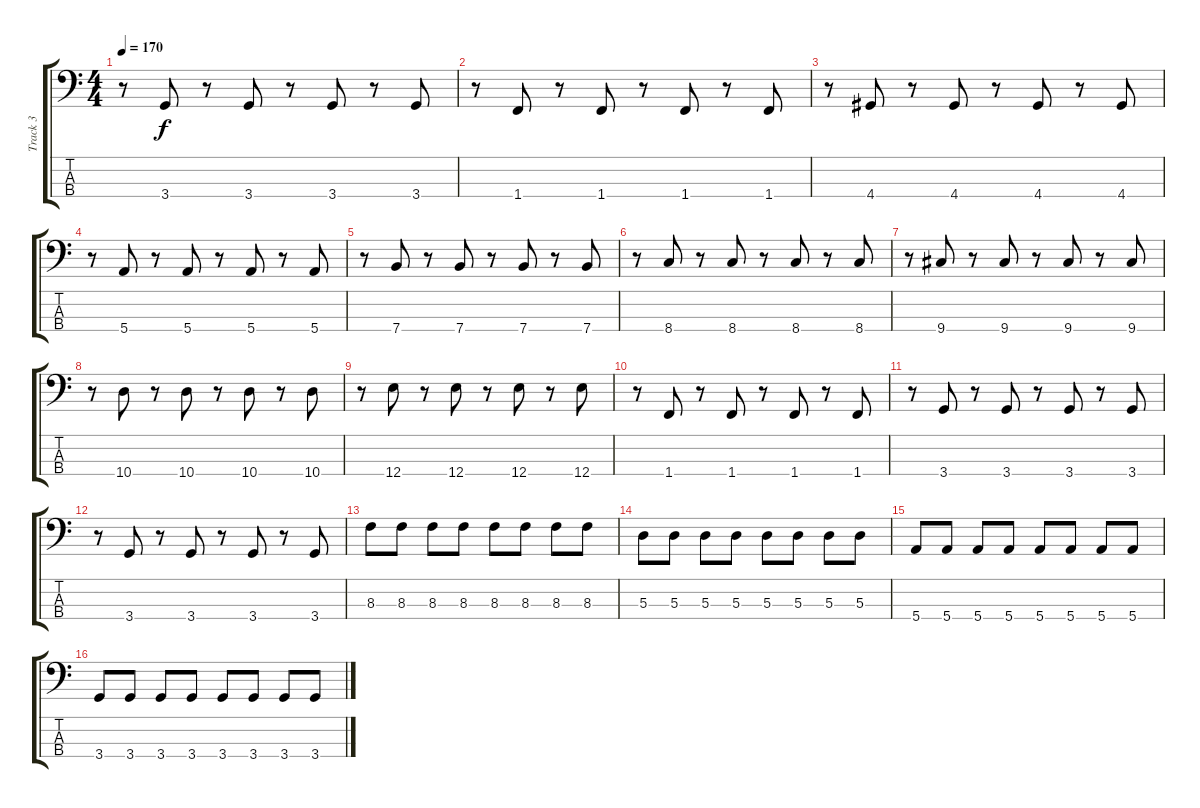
\track ("Track 3" "Track 3") {instrument electricbassfinger}
\staff {score tabs}
\tuning (G2 D2 A1 E1) {hide}
\ts (4 4)
\tempo 170
\clef f4
\ks c
r.8{dy f} 3.4.8 r.8 3.4.8 r.8 3.4.8 r.8 3.4.8 |
r.8 1.4.8 r.8 1.4.8 r.8 1.4.8 r.8 1.4.8 |
r.8 4.4.8 r.8 4.4.8 r.8 4.4.8 r.8 4.4.8 |
r.8 5.4.8 r.8 5.4.8 r.8 5.4.8 r.8 5.4.8 |
r.8 7.4.8 r.8 7.4.8 r.8 7.4.8 r.8 7.4.8 |
r.8 8.4.8 r.8 8.4.8 r.8 8.4.8 r.8 8.4.8 |
r.8 9.4.8 r.8 9.4.8 r.8 9.4.8 r.8 9.4.8 |
r.8 10.4.8 r.8 10.4.8 r.8 10.4.8 r.8 10.4.8 |
r.8 12.4.8 r.8 12.4.8 r.8 12.4.8 r.8 12.4.8 |
r.8 1.4.8 r.8 1.4.8 r.8 1.4.8 r.8 1.4.8 |
r.8 3.4.8 r.8 3.4.8 r.8 3.4.8 r.8 3.4.8 |
r.8 3.4.8 r.8 3.4.8 r.8 3.4.8 r.8 3.4.8 |
8.3.8 8.3.8 8.3.8 8.3.8 8.3.8 8.3.8 8.3.8 8.3.8 |
5.3.8 5.3.8 5.3.8 5.3.8 5.3.8 5.3.8 5.3.8 5.3.8 |
5.4.8 5.4.8 5.4.8 5.4.8 5.4.8 5.4.8 5.4.8 5.4.8 |
3.4.8 3.4.8 3.4.8 3.4.8 3.4.8 3.4.8 3.4.8 3.4.8
